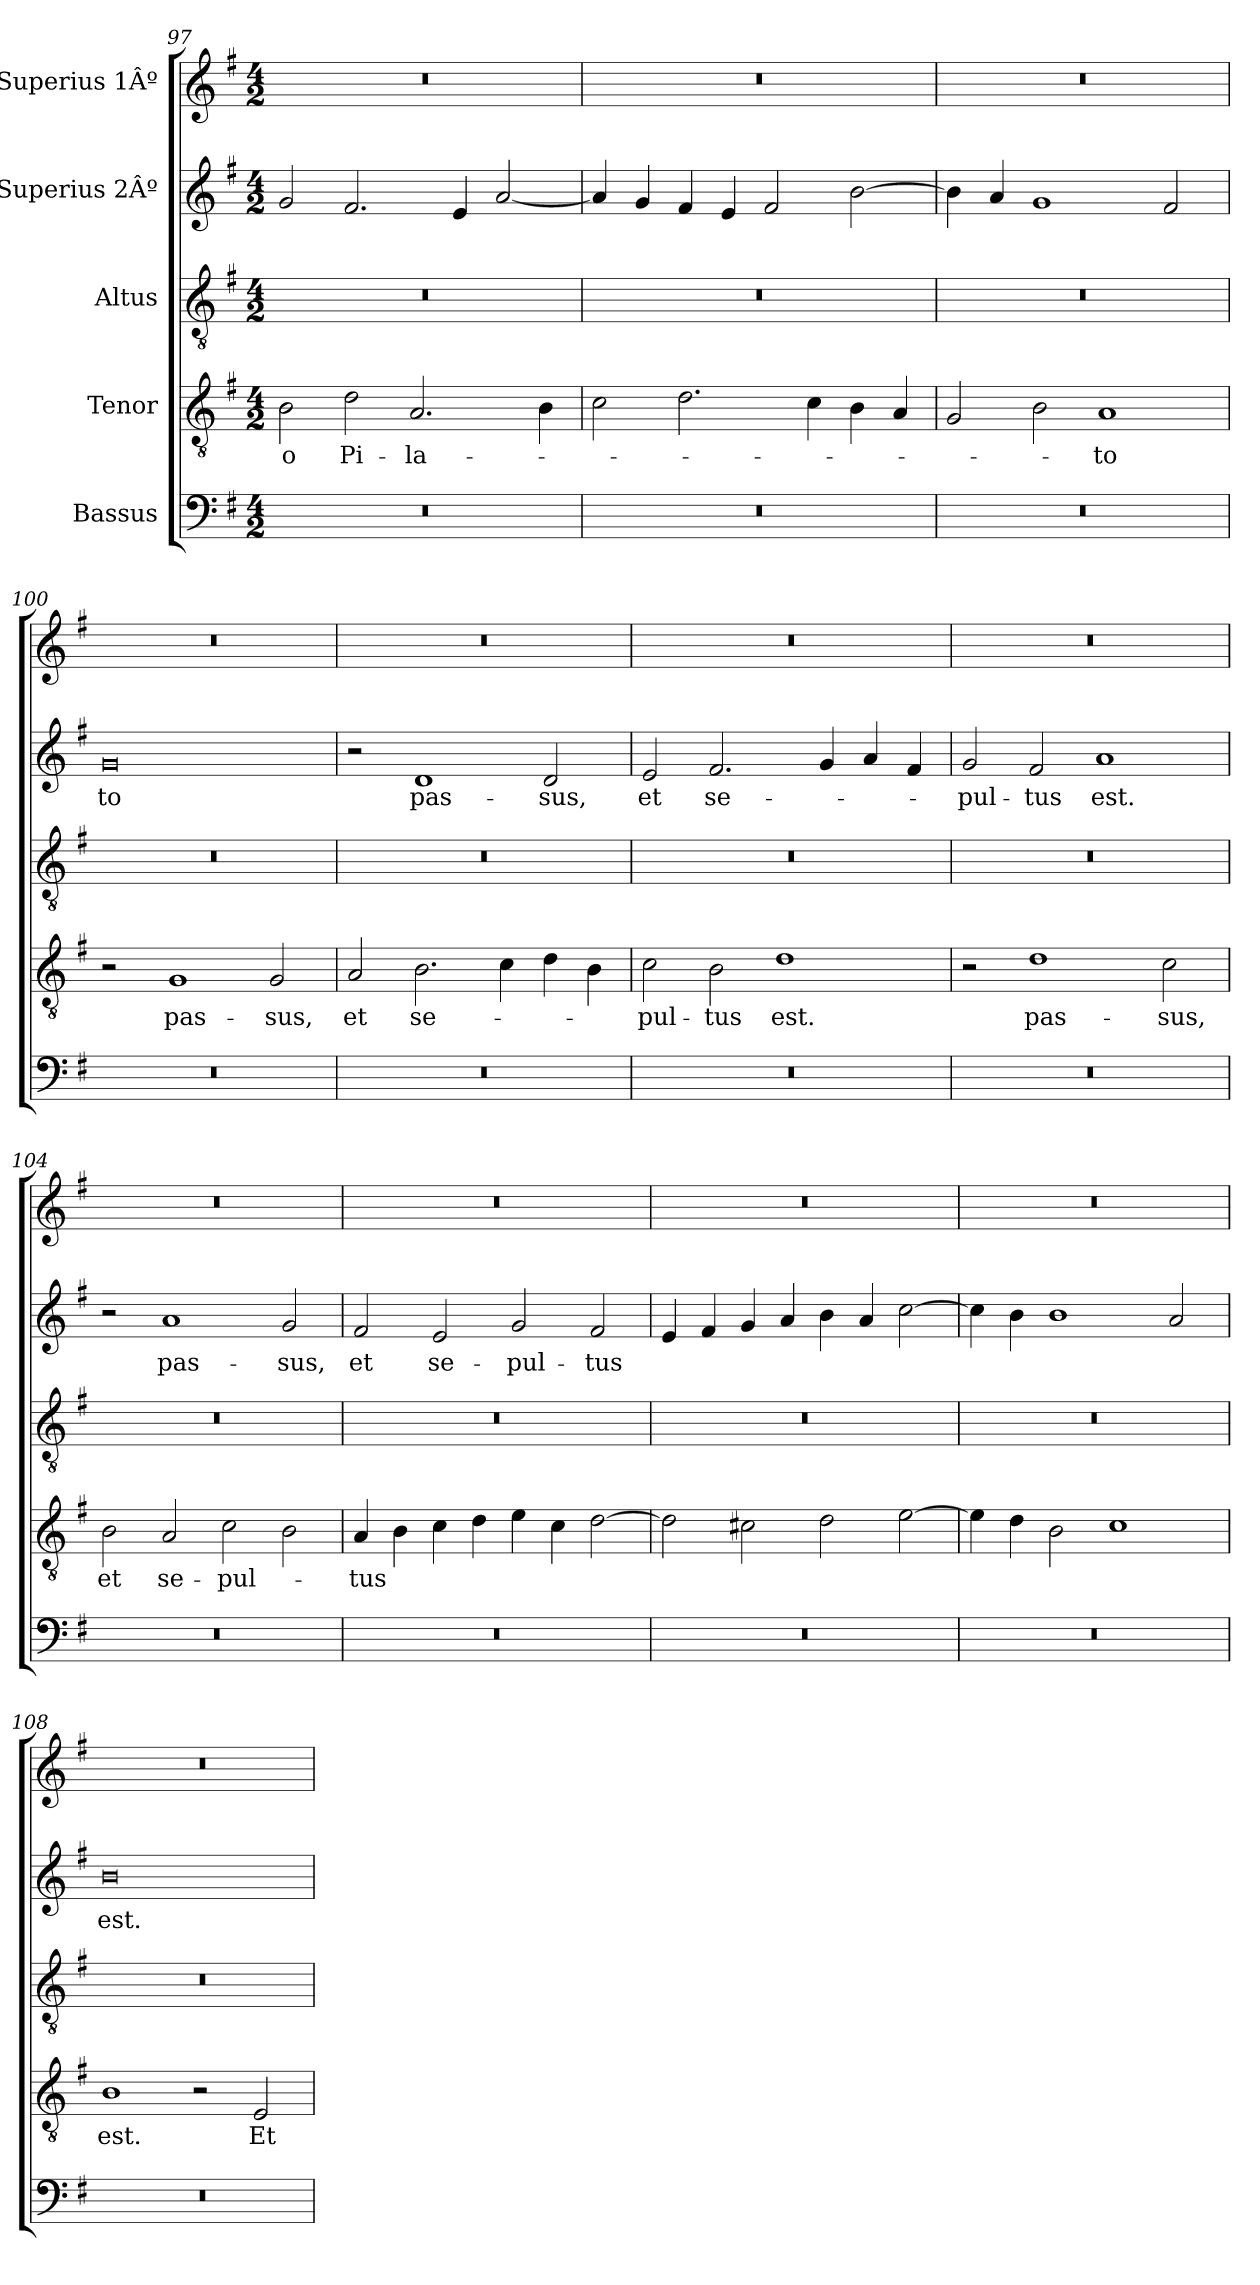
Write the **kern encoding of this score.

**kern	**kern	**text	**kern	**kern	**text	**kern
*part5	*part4	*part4	*part3	*part2	*part2	*part1
*staff5	*staff4	*staff4	*staff3	*staff2	*staff2	*staff1
*I"Bassus	*I"Tenor	*	*I"Altus	*I"Superius 2Âº	*	*I"Superius 1Âº
*clefF4	*clefGv2	*	*clefGv2	*clefG2	*	*clefG2
*k[f#]	*k[f#]	*	*k[f#]	*k[f#]	*	*k[f#]
*M4/2	*M4/2	*	*M4/2	*M4/2	*	*M4/2
=97	=97	=97	=97	=97	=97	=97
0r	2B\	o	0r	2g/	.	0r
.	2d\	Pi-	.	2.f#/	.	.
.	2.A/	-la-	.	.	.	.
.	.	.	.	4e/	.	.
.	.	.	.	[2a/	.	.
.	4B\	.	.	.	.	.
=98	=98	=98	=98	=98	=98	=98
0r	2c\	.	0r	4a/]	.	0r
.	.	.	.	4g/	.	.
.	2.d\	.	.	4f#/	.	.
.	.	.	.	4e/	.	.
.	.	.	.	2f#/	.	.
.	4c\	.	.	.	.	.
.	4B\	.	.	[2b\	.	.
.	4A/	.	.	.	.	.
=99	=99	=99	=99	=99	=99	=99
0r	2G/	.	0r	4b\]	.	0r
.	.	.	.	4a/	.	.
.	2B\	.	.	1g/	.	.
.	1A/	-to	.	.	.	.
.	.	.	.	2f#/	.	.
=100	=100	=100	=100	=100	=100	=100
0r	2r	.	0r	0g/	-to	0r
.	1G/	pas-	.	.	.	.
.	2G/	-sus,	.	.	.	.
=101	=101	=101	=101	=101	=101	=101
0r	2A/	et	0r	2r	.	0r
.	2.B\	se-	.	1d/	pas-	.
.	4c\	.	.	.	.	.
.	4d\	.	.	2d/	-sus,	.
.	4B\	.	.	.	.	.
=102	=102	=102	=102	=102	=102	=102
0r	2c\	-pul-	0r	2e/	et	0r
.	2B\	-tus	.	2.f#/	se-	.
.	1d\	est.	.	.	.	.
.	.	.	.	4g/	.	.
.	.	.	.	4a/	.	.
.	.	.	.	4f#/	.	.
=103	=103	=103	=103	=103	=103	=103
0r	2r	.	0r	2g/	-pul-	0r
.	1d\	pas-	.	2f#/	-tus	.
.	.	.	.	1a/	est.	.
.	2c\	-sus,	.	.	.	.
=104	=104	=104	=104	=104	=104	=104
0r	2B\	et	0r	2r	.	0r
.	2A/	se-	.	1a/	pas-	.
.	2c\	-pul-	.	.	.	.
.	2B\	.	.	2g/	-sus,	.
=105	=105	=105	=105	=105	=105	=105
0r	4A/	-tus	0r	2f#/	et	0r
.	4B\	.	.	.	.	.
.	4c\	.	.	2e/	se-	.
.	4d\	.	.	.	.	.
.	4e\	.	.	2g/	-pul-	.
.	4c\	.	.	.	.	.
.	[2d\	.	.	2f#/	-tus	.
=106	=106	=106	=106	=106	=106	=106
0r	2d\]	.	0r	4e/	.	0r
.	.	.	.	4f#/	.	.
.	2c#X\	.	.	4g/	.	.
.	.	.	.	4a/	.	.
.	2d\	.	.	4b\	.	.
.	.	.	.	4a/	.	.
.	[2e\	.	.	[2cc\	.	.
=107	=107	=107	=107	=107	=107	=107
0r	4e\]	.	0r	4cc\]	.	0r
.	4d\	.	.	4b\	.	.
.	2B\	.	.	1b\	.	.
.	1c\	.	.	.	.	.
.	.	.	.	2a/	.	.
=108	=108	=108	=108	=108	=108	=108
0r	1B\	est.	0r	0b\	est.	0r
.	2r	.	.	.	.	.
.	2E/	Et	.	.	.	.
=	=	=	=	=	=	=
*-	*-	*-	*-	*-	*-	*-
